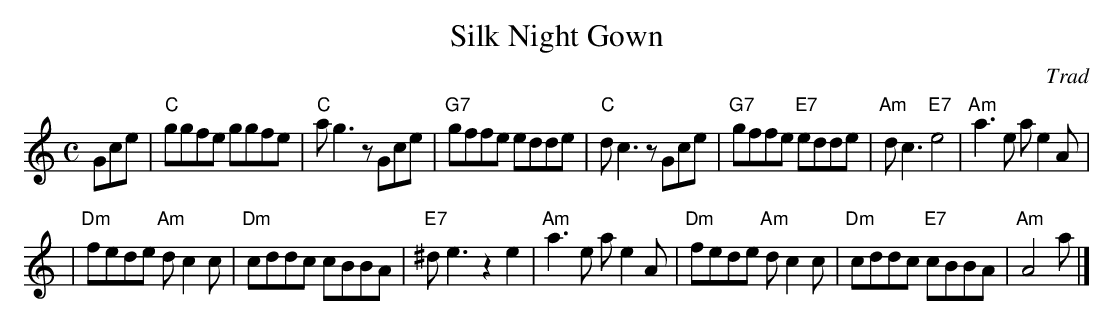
X:1
T: Silk Night Gown
O: Trad
M: C
L: 1/8
K: C
Gce \
| "C"ggfe ggfe \
| "C"ag3 zGce \
| "G7"gffe edde \
| "C"dc3 zGce \
| "G7"gffe "E7"edde \
| "Am"dc3 "E7"e4 \
| "Am"a3e ae2A |
| "Dm"fede "Am"dc2c \
| "Dm"cddc cBBA \
| "E7"^de3 z2e2 \
| "Am"a3e ae2A \
| "Dm"fede "Am"dc2c \
| "Dm"cddc "E7"cBBA \
| "Am"A4 a |]
